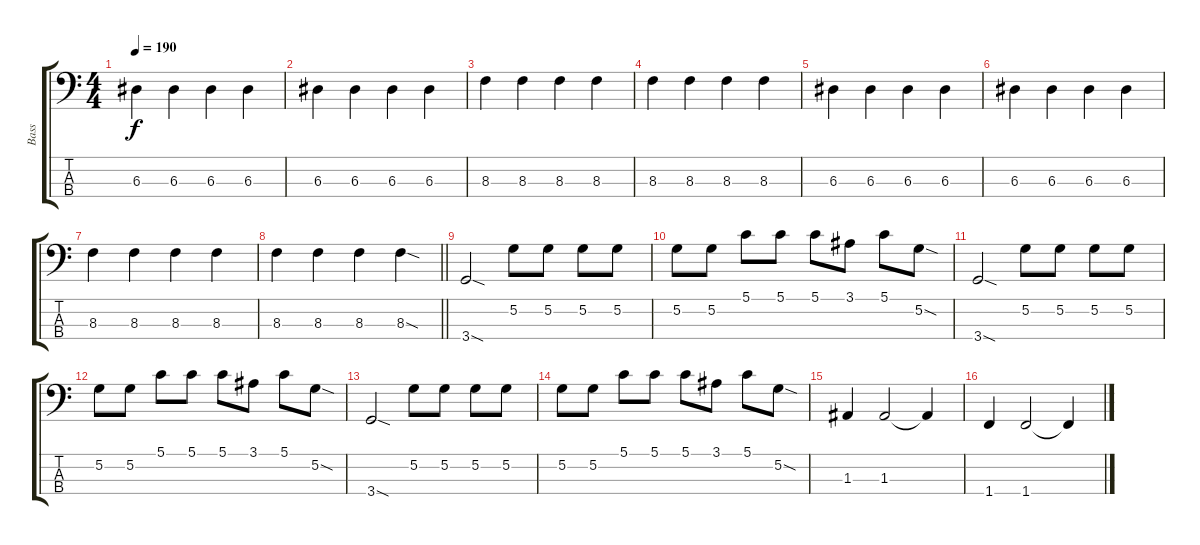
\track ("Bass" "Bass") {instrument electricbassfinger}
\staff {score tabs}
\tuning (G2 D2 A1 E1) {hide}
\ts (4 4)
\section ("" "")
\tempo 190
\clef f4
\ks c
6.3.4{dy f} 6.3.4 6.3.4 6.3.4 |
6.3.4 6.3.4 6.3.4 6.3.4 |
8.3.4 8.3.4 8.3.4 8.3.4 |
8.3.4 8.3.4 8.3.4 8.3.4 |
6.3.4 6.3.4 6.3.4 6.3.4 |
6.3.4 6.3.4 6.3.4 6.3.4 |
8.3.4 8.3.4 8.3.4 8.3.4 |
\barLineRight lightlight
8.3.4 8.3.4 8.3.4 8.3{sod}.4 |
\section ("" "")
3.4{sod}.2 5.2.8 5.2.8 5.2.8 5.2.8 |
5.2.8 5.2.8 5.1.8 5.1.8 5.1.8 3.1.8 5.1.8 5.2{sod}.8 |
3.4{sod}.2 5.2.8 5.2.8 5.2.8 5.2.8 |
5.2.8 5.2.8 5.1.8 5.1.8 5.1.8 3.1.8 5.1.8 5.2{sod}.8 |
3.4{sod}.2 5.2.8 5.2.8 5.2.8 5.2.8 |
5.2.8 5.2.8 5.1.8 5.1.8 5.1.8 3.1.8 5.1.8 5.2{sod}.8 |
1.3.4 1.3.2 1.3{t}.4 |
1.4.4 1.4.2 1.4{t}.4
